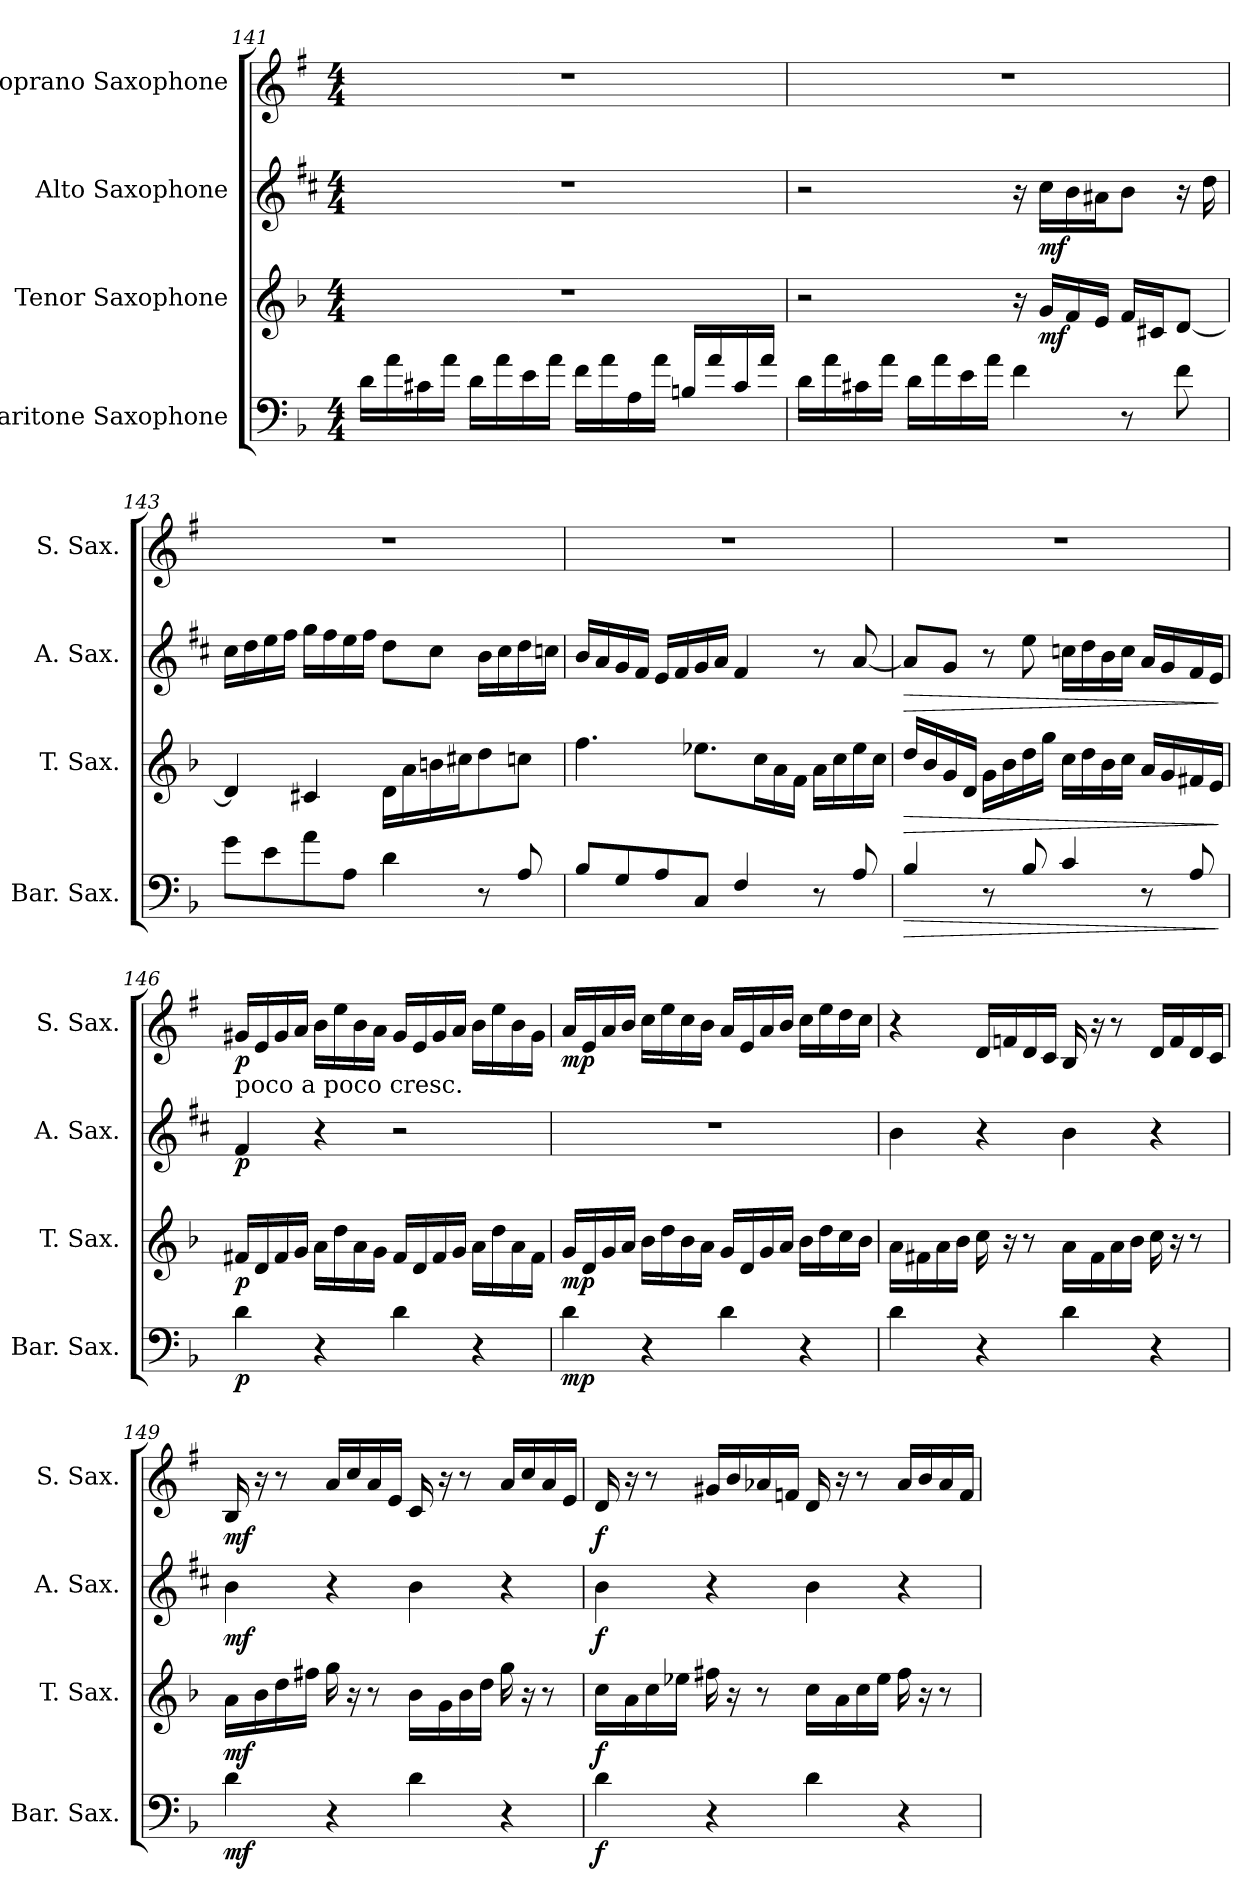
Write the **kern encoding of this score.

**kern	**dynam	**kern	**dynam	**kern	**dynam	**kern	**dynam
*part4	*part4	*part3	*part3	*part2	*part2	*part1	*part1
*staff4	*staff4	*staff3	*staff3	*staff2	*staff2	*staff1	*staff1
*I"Baritone Saxophone	*	*I"Tenor Saxophone	*	*I"Alto Saxophone	*	*I"Soprano Saxophone	*
*I'Bar. Sax.	*	*I'T. Sax.	*	*I'A. Sax.	*	*I'S. Sax.	*
*	*	*	*	*clefG2	*	*	*
*ITrd12c21	*	*ITrd8c14	*	*ITrd5c9	*	*ITrd1c2	*
*k[b-]	*	*k[b-]	*	*k[b-]	*	*k[b-]	*
*F:	*	*F:	*	*F:	*	*F:	*
*M4/4	*	*M4/4	*	*M4/4	*	*M4/4	*
=141	=141	=141	=141	=141	=141	=141	=141
16D\LL	.	1r	.	1r	.	1r	.
16A\	.	.	.	.	.	.	.
16C#X\	.	.	.	.	.	.	.
16A\JJ	.	.	.	.	.	.	.
16D\LL	.	.	.	.	.	.	.
16A\	.	.	.	.	.	.	.
16E\	.	.	.	.	.	.	.
16A\JJ	.	.	.	.	.	.	.
16F\LL	.	.	.	.	.	.	.
16A\	.	.	.	.	.	.	.
16AA\	.	.	.	.	.	.	.
16A\JJ	.	.	.	.	.	.	.
16BBn/LL	.	.	.	.	.	.	.
16A/	.	.	.	.	.	.	.
16C#/	.	.	.	.	.	.	.
16A/JJ	.	.	.	.	.	.	.
!!LO:PB:g=z
=142	=142	=142	=142	=142	=142	=142	=142
16D\LL	.	2r	.	2r	.	1r	.
16A\	.	.	.	.	.	.	.
16C#X\	.	.	.	.	.	.	.
16A\JJ	.	.	.	.	.	.	.
16D\LL	.	.	.	.	.	.	.
16A\	.	.	.	.	.	.	.
16E\	.	.	.	.	.	.	.
16A\JJ	.	.	.	.	.	.	.
4F\	.	16r	.	16r	.	.	.
!	!	!	!LO:DY:b	!	!LO:DY:b	!	!
.	.	16G/LL	mf	16e\LL	mf	.	.
.	.	16F/	.	16d\	.	.	.
.	.	16E/JJ	.	16c#X\J	.	.	.
8r	.	16F/LL	.	8d\J	.	.	.
.	.	16C#X/J	.	.	.	.	.
8F\	.	[8D/J	.	16r	.	.	.
.	.	.	.	16f\	.	.	.
=143	=143	=143	=143	=143	=143	=143	=143
8G\L	.	4D/]	.	16e\LL	.	1r	.
.	.	.	.	16f\	.	.	.
8E\	.	.	.	16g\	.	.	.
.	.	.	.	16a\JJ	.	.	.
8A\	.	4C#X/	.	16b-\LL	.	.	.
.	.	.	.	16a\	.	.	.
8AA\J	.	.	.	16g\	.	.	.
.	.	.	.	16a\JJ	.	.	.
4D\	.	16D\LL	.	8f\L	.	.	.
.	.	16A\	.	.	.	.	.
.	.	16Bn\	.	8e\J	.	.	.
.	.	16c#X\J	.	.	.	.	.
8r	.	8d\	.	16d\LL	.	.	.
.	.	.	.	16e\	.	.	.
8AA/	.	8cn\J	.	16f\	.	.	.
.	.	.	.	16e-X\JJ	.	.	.
=144	=144	=144	=144	=144	=144	=144	=144
8BB-/L	.	4.f\	.	16d/LL	.	1r	.
.	.	.	.	16c/	.	.	.
8GG/	.	.	.	16B-/	.	.	.
.	.	.	.	16A/JJ	.	.	.
8AA/	.	.	.	16G/LL	.	.	.
.	.	.	.	16A/	.	.	.
8CC/J	.	8.e-X\L	.	16B-/	.	.	.
.	.	.	.	16c/JJ	.	.	.
4FF/	.	.	.	4A/	.	.	.
.	.	16c\L	.	.	.	.	.
.	.	16A\	.	.	.	.	.
.	.	16F\JJ	.	.	.	.	.
8r	.	16A\LL	.	8r	.	.	.
.	.	16c\	.	.	.	.	.
8AA/	.	16e-\	.	[8c/	.	.	.
.	.	16c\JJ	.	.	.	.	.
=145	=145	=145	=145	=145	=145	=145	=145
!	!LO:HP:b	!	!LO:HP:b	!	!LO:HP:b	!	!
4BB-/	>	16d/LL	>	8c/L]	>	1r	.
.	.	16B-/	.	.	.	.	.
.	.	16G/	.	8B-/J	.	.	.
.	.	16D/JJ	.	.	.	.	.
8r	.	16G\LL	.	8r	.	.	.
.	.	16B-\	.	.	.	.	.
8BB-/	.	16d\	.	8g\	.	.	.
.	.	16g\JJ	.	.	.	.	.
4C/	.	16c\LL	.	16e-X\LL	.	.	.
.	.	16d\	.	16f\	.	.	.
.	.	16B-\	.	16d\	.	.	.
.	.	16c\JJ	.	16e-\JJ	.	.	.
8r	.	16A/LL	.	16c/LL	.	.	.
.	.	16G/	.	16B-/	.	.	.
8AA/	.	16F#X/	.	16A/	.	.	.
.	.	16E/JJ	.	16G/JJ	.	.	.
.	]	.	]	.	]	.	.
!!LO:LB:g=z
=146	=146	=146	=146	=146	=146	=146	=146
!	!	!	!	!	!	!LO:TX:b:t=poco a poco cresc.	!
!	!LO:DY:b	!	!LO:DY:b	!	!LO:DY:b	!	!LO:DY:b
4D\	p	16F#X/LL	p	4A/	p	16f#X/LL	p
.	.	16D/	.	.	.	16d/	.
.	.	16F#/	.	.	.	16f#/	.
.	.	16G/JJ	.	.	.	16g/JJ	.
4r	.	16A\LL	.	4r	.	16a\LL	.
.	.	16d\	.	.	.	16dd\	.
.	.	16A\	.	.	.	16a\	.
.	.	16G\JJ	.	.	.	16g\JJ	.
4D\	.	16F#/LL	.	2r	.	16f#/LL	.
.	.	16D/	.	.	.	16d/	.
.	.	16F#/	.	.	.	16f#/	.
.	.	16G/JJ	.	.	.	16g/JJ	.
4r	.	16A\LL	.	.	.	16a\LL	.
.	.	16d\	.	.	.	16dd\	.
.	.	16A\	.	.	.	16a\	.
.	.	16F#\JJ	.	.	.	16f#\JJ	.
=147	=147	=147	=147	=147	=147	=147	=147
!	!LO:DY:b	!	!LO:DY:b	!	!	!	!LO:DY:b
4D\	mp	16G/LL	mp	1r	.	16g/LL	mp
.	.	16D/	.	.	.	16d/	.
.	.	16G/	.	.	.	16g/	.
.	.	16A/JJ	.	.	.	16a/JJ	.
4r	.	16B-\LL	.	.	.	16b-\LL	.
.	.	16d\	.	.	.	16dd\	.
.	.	16B-\	.	.	.	16b-\	.
.	.	16A\JJ	.	.	.	16a\JJ	.
4D\	.	16G/LL	.	.	.	16g/LL	.
.	.	16D/	.	.	.	16d/	.
.	.	16G/	.	.	.	16g/	.
.	.	16A/JJ	.	.	.	16a/JJ	.
4r	.	16B-\LL	.	.	.	16b-\LL	.
.	.	16d\	.	.	.	16dd\	.
.	.	16c\	.	.	.	16cc\	.
.	.	16B-\JJ	.	.	.	16b-\JJ	.
=148	=148	=148	=148	=148	=148	=148	=148
4D\	.	16A\LL	.	4d\	.	4r	.
.	.	16F#X\	.	.	.	.	.
.	.	16A\	.	.	.	.	.
.	.	16B-\JJ	.	.	.	.	.
4r	.	16c\	.	4r	.	16c/LL	.
.	.	16r	.	.	.	16e-X/	.
.	.	8r	.	.	.	16c/	.
.	.	.	.	.	.	16B-/JJ	.
4D\	.	16A\LL	.	4d\	.	16A/	.
.	.	16F#\	.	.	.	16r	.
.	.	16A\	.	.	.	8r	.
.	.	16B-\JJ	.	.	.	.	.
4r	.	16c\	.	4r	.	16c/LL	.
.	.	16r	.	.	.	16e-/	.
.	.	8r	.	.	.	16c/	.
.	.	.	.	.	.	16B-/JJ	.
=149	=149	=149	=149	=149	=149	=149	=149
!	!LO:DY:b	!	!LO:DY:b	!	!LO:DY:b	!	!LO:DY:b
4D\	mf	16A\LL	mf	4d\	mf	16A/	mf
.	.	16B-\	.	.	.	16r	.
.	.	16d\	.	.	.	8r	.
.	.	16f#X\JJ	.	.	.	.	.
4r	.	16g\	.	4r	.	16g/LL	.
.	.	16r	.	.	.	16b-/	.
.	.	8r	.	.	.	16g/	.
.	.	.	.	.	.	16d/JJ	.
4D\	.	16B-\LL	.	4d\	.	16B-/	.
.	.	16G\	.	.	.	16r	.
.	.	16B-\	.	.	.	8r	.
.	.	16d\JJ	.	.	.	.	.
4r	.	16g\	.	4r	.	16g/LL	.
.	.	16r	.	.	.	16b-/	.
.	.	8r	.	.	.	16g/	.
.	.	.	.	.	.	16d/JJ	.
!!LO:LB:g=z
=150	=150	=150	=150	=150	=150	=150	=150
!	!LO:DY:b	!	!LO:DY:b	!	!LO:DY:b	!	!LO:DY:b
4D\	f	16c\LL	f	4d\	f	16c/	f
.	.	16A\	.	.	.	16r	.
.	.	16c\	.	.	.	8r	.
.	.	16e-X\JJ	.	.	.	.	.
4r	.	16f#X\	.	4r	.	16f#X/LL	.
.	.	16r	.	.	.	16a/	.
.	.	8r	.	.	.	16g-X/	.
.	.	.	.	.	.	16e-X/JJ	.
4D\	.	16c\LL	.	4d\	.	16c/	.
.	.	16A\	.	.	.	16r	.
.	.	16c\	.	.	.	8r	.
.	.	16e-\JJ	.	.	.	.	.
4r	.	16f#\	.	4r	.	16g-/LL	.
.	.	16r	.	.	.	16a/	.
.	.	8r	.	.	.	16g-/	.
.	.	.	.	.	.	16e-/JJ	.
=	=	=	=	=	=	=	=
*-	*-	*-	*-	*-	*-	*-	*-
